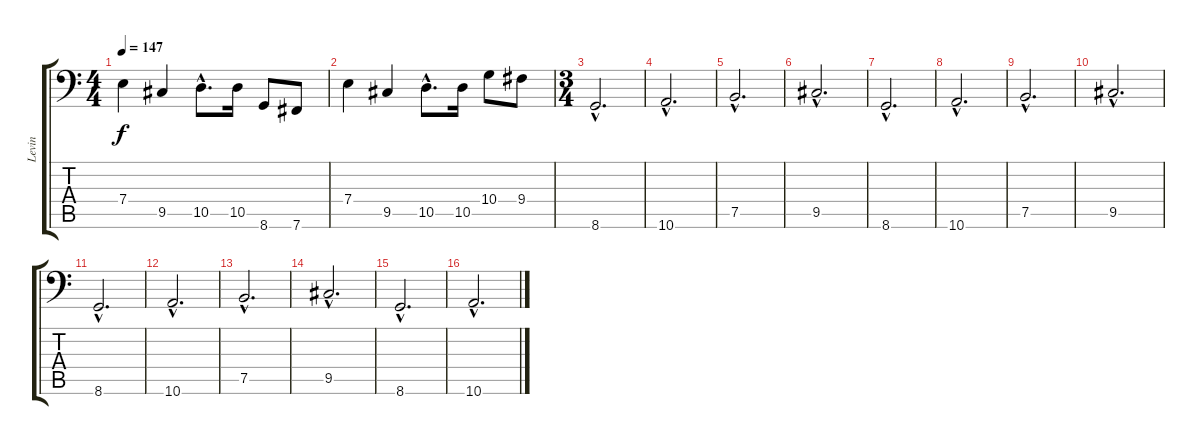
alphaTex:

\track ("Levin" "Levin") {instrument electricbassfinger}
\staff {score tabs}
\tuning (C3 G2 D2 A1 E1 B0) {hide}
\ts (4 4)
\tempo 147
\clef f4
\ks c
7.4.4{dy f} 9.5.4 10.5{hac}.8{d} 10.5.16 8.6.8 7.6.8 |
7.4.4 9.5.4 10.5{hac}.8{d} 10.5.16 10.4.8 9.4.8 |
\ts (3 4)
8.6{hac}.2{d} |
10.6{hac}.2{d} |
7.5{hac}.2{d} |
9.5{hac}.2{d} |
8.6{hac}.2{d} |
10.6{hac}.2{d} |
7.5{hac}.2{d} |
9.5{hac}.2{d} |
8.6{hac}.2{d} |
10.6{hac}.2{d} |
7.5{hac}.2{d} |
9.5{hac}.2{d} |
8.6{hac}.2{d} |
10.6{hac}.2{d}
